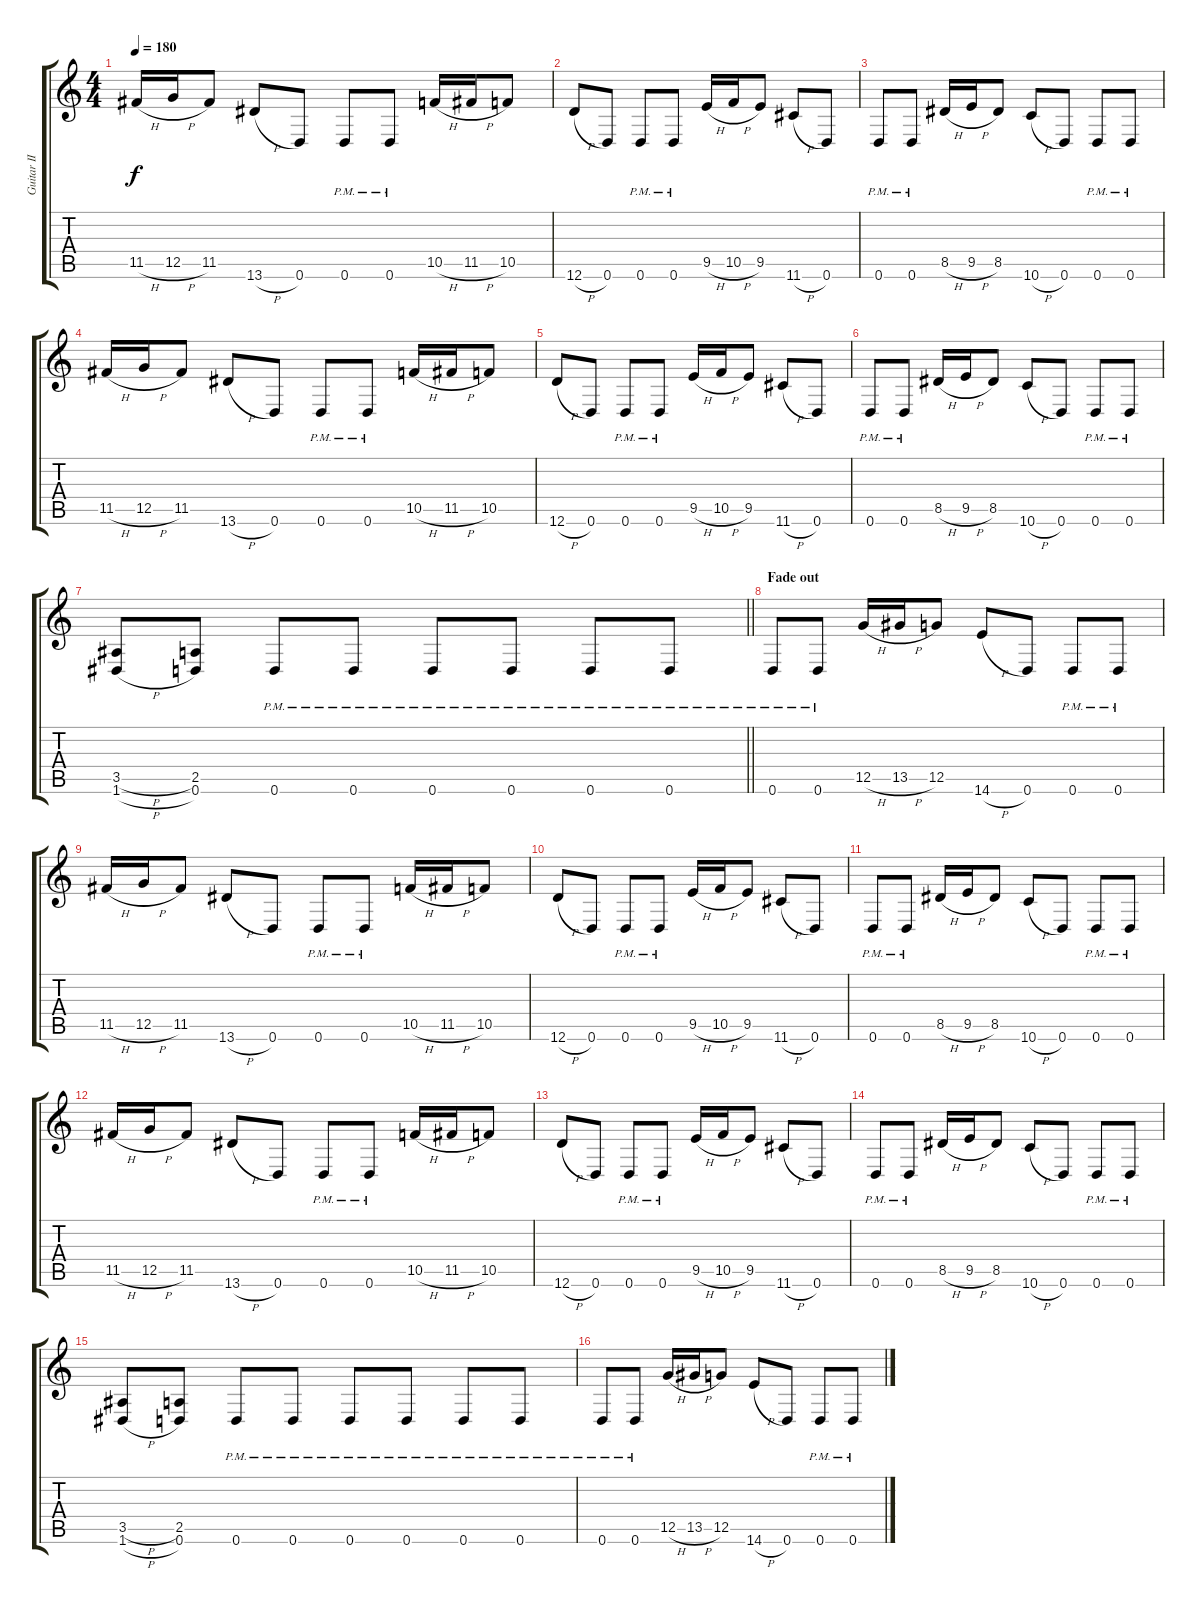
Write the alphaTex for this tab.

\track ("Guitar II" "Guitar II") {instrument distortionguitar}
\staff {score tabs}
\tuning (D4 A3 F3 C3 G2 D2) {hide}
\ts (4 4)
\tempo 180
\clef g2
\ks c
11.5{h}.16{dy f} 12.5{h}.16 11.5.8 13.6{h}.8 0.6.8 0.6{pm}.8 0.6{pm}.8 10.5{h}.16 11.5{h}.16 10.5.8 |
12.6{h}.8 0.6.8 0.6{pm}.8 0.6{pm}.8 9.5{h}.16 10.5{h}.16 9.5.8 11.6{h}.8 0.6.8 |
0.6{pm}.8 0.6{pm}.8 8.5{h}.16 9.5{h}.16 8.5.8 10.6{h}.8 0.6.8 0.6{pm}.8 0.6{pm}.8 |
11.5{h}.16 12.5{h}.16 11.5.8 13.6{h}.8 0.6.8 0.6{pm}.8 0.6{pm}.8 10.5{h}.16 11.5{h}.16 10.5.8 |
12.6{h}.8 0.6.8 0.6{pm}.8 0.6{pm}.8 9.5{h}.16 10.5{h}.16 9.5.8 11.6{h}.8 0.6.8 |
0.6{pm}.8 0.6{pm}.8 8.5{h}.16 9.5{h}.16 8.5.8 10.6{h}.8 0.6.8 0.6{pm}.8 0.6{pm}.8 |
\barLineRight lightlight
(3.5{h} 1.6{h}).8 (2.5 0.6).8 0.6{pm}.8 0.6{pm}.8 0.6{pm}.8 0.6{pm}.8 0.6{pm}.8 0.6{pm}.8 |
\section ("" "Fade out")
0.6{pm}.8{volume 12} 0.6{pm}.8 12.5{h}.16 13.5{h}.16 12.5.8 14.6{h}.8 0.6.8 0.6{pm}.8 0.6{pm}.8 |
11.5{h}.16 12.5{h}.16 11.5.8 13.6{h}.8 0.6.8 0.6{pm}.8 0.6{pm}.8 10.5{h}.16 11.5{h}.16 10.5.8 |
12.6{h}.8 0.6.8 0.6{pm}.8 0.6{pm}.8 9.5{h}.16 10.5{h}.16 9.5.8 11.6{h}.8 0.6.8 |
0.6{pm}.8 0.6{pm}.8 8.5{h}.16 9.5{h}.16 8.5.8 10.6{h}.8 0.6.8 0.6{pm}.8 0.6{pm}.8 |
11.5{h}.16{volume 10} 12.5{h}.16 11.5.8 13.6{h}.8 0.6.8 0.6{pm}.8 0.6{pm}.8 10.5{h}.16 11.5{h}.16 10.5.8 |
12.6{h}.8 0.6.8 0.6{pm}.8 0.6{pm}.8 9.5{h}.16 10.5{h}.16 9.5.8 11.6{h}.8 0.6.8 |
0.6{pm}.8 0.6{pm}.8 8.5{h}.16 9.5{h}.16 8.5.8 10.6{h}.8 0.6.8 0.6{pm}.8 0.6{pm}.8 |
(3.5{h} 1.6{h}).8 (2.5 0.6).8 0.6{pm}.8 0.6{pm}.8 0.6{pm}.8 0.6{pm}.8 0.6{pm}.8 0.6{pm}.8 |
0.6{pm}.8{volume 8} 0.6{pm}.8 12.5{h}.16 13.5{h}.16 12.5.8 14.6{h}.8 0.6.8 0.6{pm}.8 0.6{pm}.8
